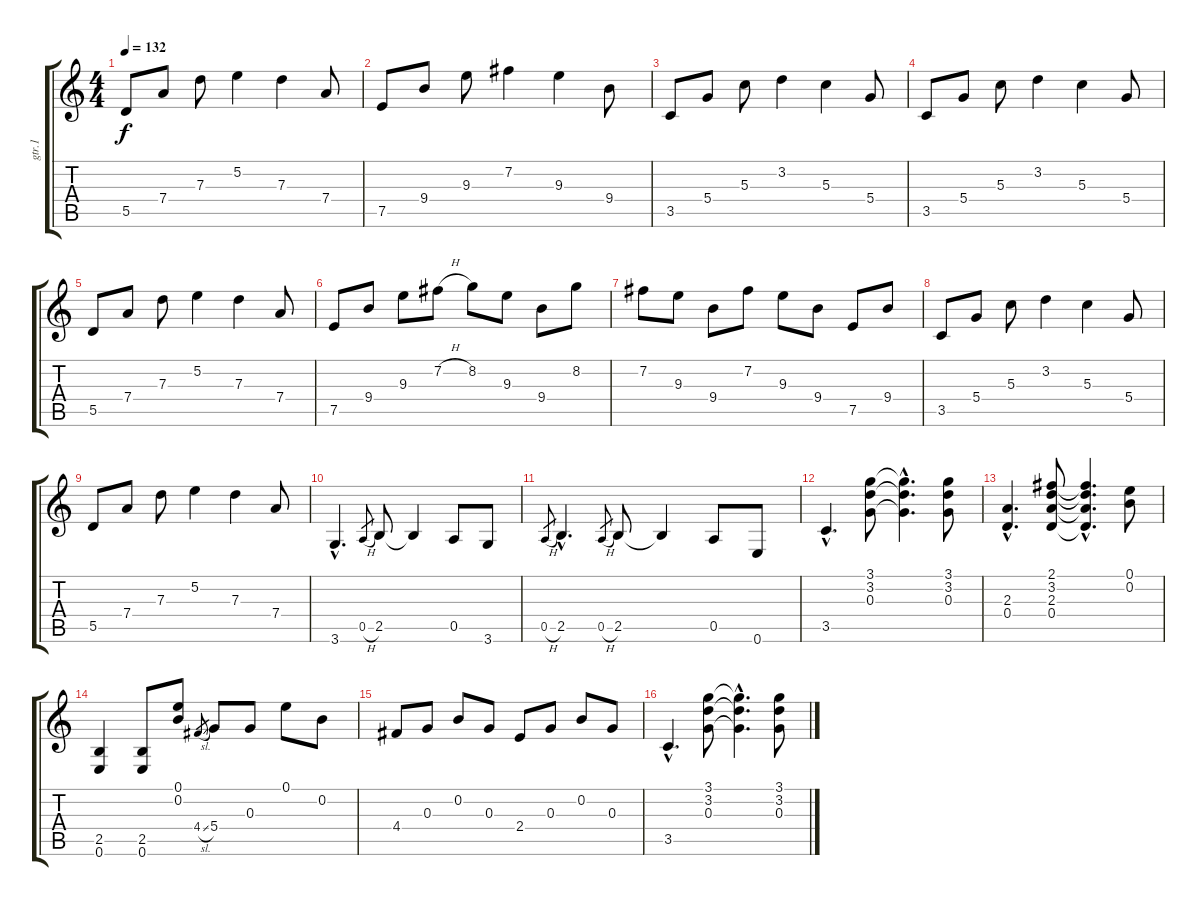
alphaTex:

\track ("gtr.1" "gtr.1") {instrument electricguitarclean}
\staff {score tabs}
\tuning (E4 B3 G3 D3 A2 E2) {hide}
\ts (4 4)
\tempo 132
\clef g2
\ks c
5.5.8{dy f} 7.4.8 7.3.8 5.2.4 7.3.4 7.4.8 |
7.5.8 9.4.8 9.3.8 7.2.4 9.3.4 9.4.8 |
3.5.8 5.4.8 5.3.8 3.2.4 5.3.4 5.4.8 |
3.5.8 5.4.8 5.3.8 3.2.4 5.3.4 5.4.8 |
5.5.8 7.4.8 7.3.8 5.2.4 7.3.4 7.4.8 |
7.5.8 9.4.8 9.3.8 7.2{h}.8 8.2.8 9.3.8 9.4.8 8.2.8 |
7.2.8 9.3.8 9.4.8 7.2.8 9.3.8 9.4.8 7.5.8 9.4.8 |
3.5.8 5.4.8 5.3.8 3.2.4 5.3.4 5.4.8 |
5.5.8 7.4.8 7.3.8 5.2.4 7.3.4 7.4.8 |
3.6{hac}.4{d} 0.5{h}.8{gr} 2.5.8 2.5{t}.4 0.5.8 3.6.8 |
0.5{h}.8{gr} 2.5{hac}.4{d} 0.5{h}.8{gr} 2.5.8 2.5{t}.4 0.5.8 0.6.8 |
3.5{hac}.4{d} (3.1 3.2 0.3).8 (3.1{hac t} 3.2{hac t} 0.3{hac t}).4{d} (3.1 3.2 0.3).8 |
(2.3{hac} 0.4{hac}).4{d} (2.1 3.2 2.3 0.4).8 (2.1{hac t} 3.2{hac t} 2.3{hac t} 0.4{hac t}).4{d} (0.1 0.2).8 |
(2.5 0.6).4 (2.5 0.6).8 (0.1 0.2).8 4.4{sl}.8{gr} 5.4.8 0.3.8 0.1.8 0.2.8 |
4.4.8 0.3.8 0.2.8 0.3.8 2.4.8 0.3.8 0.2.8 0.3.8 |
3.5{hac}.4{d} (3.1 3.2 0.3).8 (3.1{hac t} 3.2{hac t} 0.3{hac t}).4{d} (3.1 3.2 0.3).8
